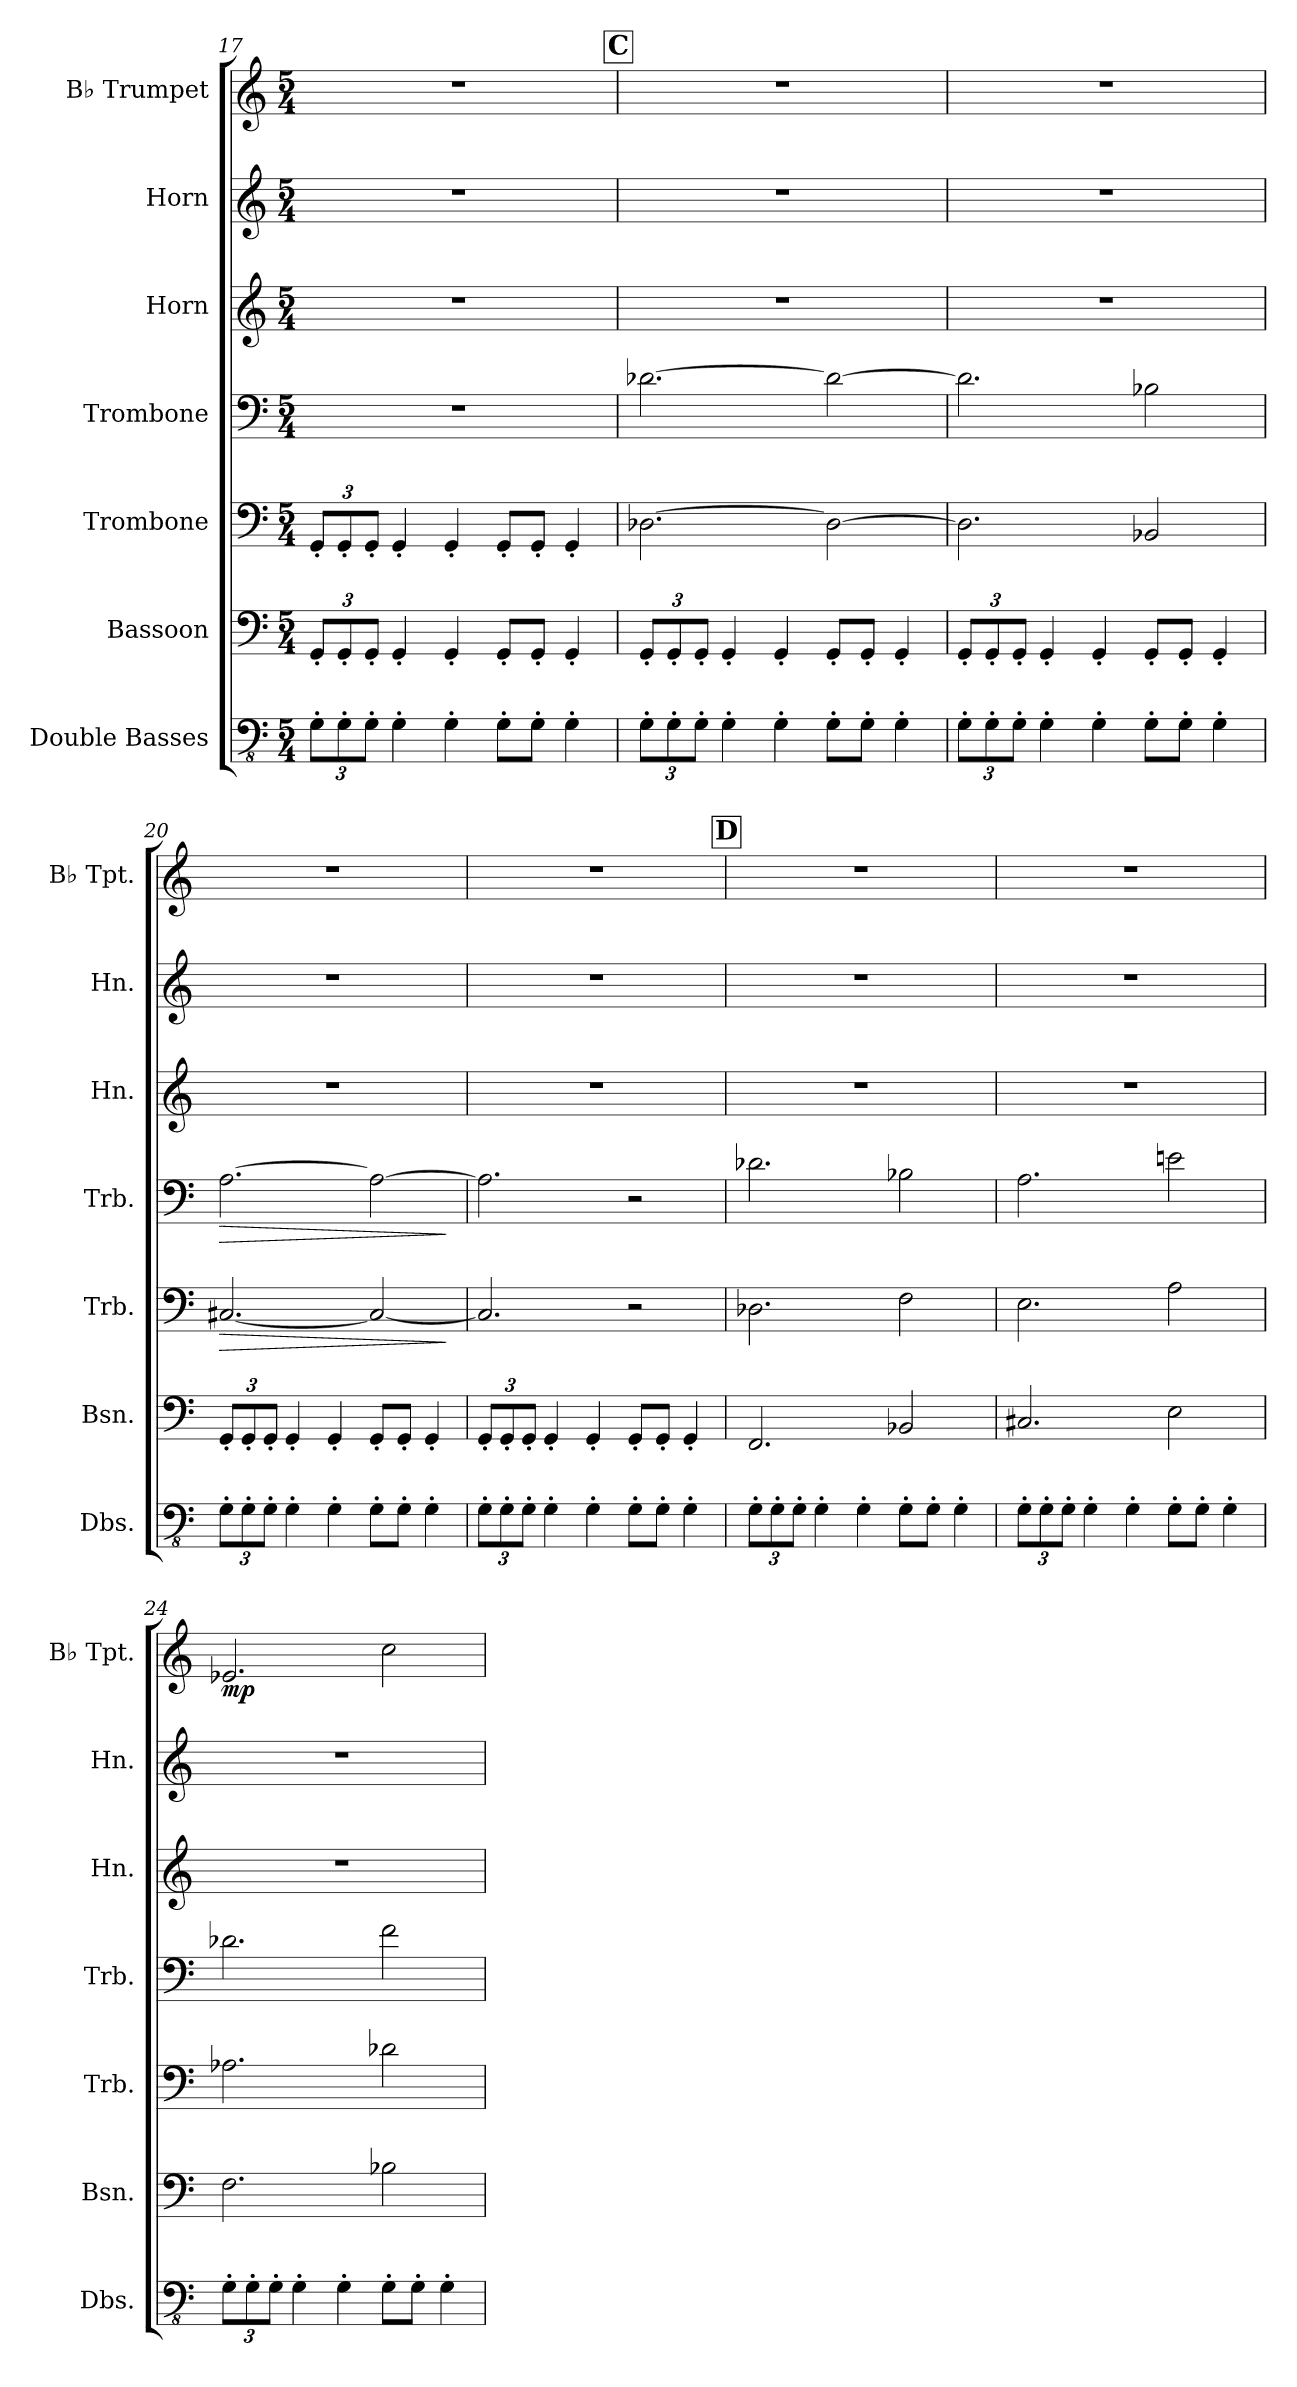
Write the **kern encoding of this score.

**kern	**kern	**kern	**dynam	**kern	**dynam	**kern	**kern	**kern	**dynam
*part7	*part6	*part5	*part5	*part4	*part4	*part3	*part2	*part1	*part1
*staff7	*staff6	*staff5	*staff5	*staff4	*staff4	*staff3	*staff2	*staff1	*staff1
*I"Double Basses	*I"Bassoon	*I"Trombone	*	*I"Trombone	*	*I"Horn	*I"Horn	*I"B♭ Trumpet	*
*I'Dbs.	*I'Bsn.	*I'Trb.	*	*I'Trb.	*	*I'Hn.	*I'Hn.	*I'B♭ Tpt.	*
!!LO:PB:g=z
*clefFv4	*clefF4	*clefF4	*	*clefF4	*	*clefG2	*clefG2	*clefG2	*
*	*	*	*	*	*	*ITrd4c7	*ITrd4c7	*ITrd1c2	*
*k[]	*k[]	*k[]	*	*k[]	*	*k[b-]	*k[b-]	*k[b-e-]	*
*C:	*C:	*C:	*	*C:	*	*F:	*F:	*B-:	*
*M5/4	*M5/4	*M5/4	*	*M5/4	*	*M5/4	*M5/4	*M5/4	*
*Xbrackettup	*Xbrackettup	*Xbrackettup	*	*	*	*	*	*	*
=17	=17	=17	=17	=17	=17	=17	=17	=17	=17
12GG'\L	12GG'/L	12GG'/L	.	4%5r	.	4%5r	4%5r	4%5r	.
12GG'\	12GG'/	12GG'/	.	.	.	.	.	.	.
12GG'\J	12GG'/J	12GG'/J	.	.	.	.	.	.	.
4GG'\	4GG'/	4GG'/	.	.	.	.	.	.	.
4GG'\	4GG'/	4GG'/	.	.	.	.	.	.	.
8GG'\L	8GG'/L	8GG'/L	.	.	.	.	.	.	.
8GG'\J	8GG'/J	8GG'/J	.	.	.	.	.	.	.
4GG'\	4GG'/	4GG'/	.	.	.	.	.	.	.
!!LO:REH:place=s1:a:t=C
=18	=18	=18	=18	=18	=18	=18	=18	=18	=18
12GG'\L	12GG'/L	[2.D-X\	.	[2.d-X\	.	4%5r	4%5r	4%5r	.
12GG'\	12GG'/	.	.	.	.	.	.	.	.
12GG'\J	12GG'/J	.	.	.	.	.	.	.	.
4GG'\	4GG'/	.	.	.	.	.	.	.	.
4GG'\	4GG'/	.	.	.	.	.	.	.	.
8GG'\L	8GG'/L	2D-\_	.	2d-\_	.	.	.	.	.
8GG'\J	8GG'/J	.	.	.	.	.	.	.	.
4GG'\	4GG'/	.	.	.	.	.	.	.	.
=19	=19	=19	=19	=19	=19	=19	=19	=19	=19
12GG'\L	12GG'/L	2.D-\]	.	2.d-\]	.	4%5r	4%5r	4%5r	.
12GG'\	12GG'/	.	.	.	.	.	.	.	.
12GG'\J	12GG'/J	.	.	.	.	.	.	.	.
4GG'\	4GG'/	.	.	.	.	.	.	.	.
4GG'\	4GG'/	.	.	.	.	.	.	.	.
8GG'\L	8GG'/L	2BB-X/	.	2B-X\	.	.	.	.	.
8GG'\J	8GG'/J	.	.	.	.	.	.	.	.
4GG'\	4GG'/	.	.	.	.	.	.	.	.
=20	=20	=20	=20	=20	=20	=20	=20	=20	=20
!	!	!	!LO:HP:b	!	!LO:HP:b	!	!	!	!
12GG'\L	12GG'/L	[2.C#X/	>	[2.A\	>	4%5r	4%5r	4%5r	.
12GG'\	12GG'/	.	.	.	.	.	.	.	.
12GG'\J	12GG'/J	.	.	.	.	.	.	.	.
4GG'\	4GG'/	.	.	.	.	.	.	.	.
4GG'\	4GG'/	.	.	.	.	.	.	.	.
8GG'\L	8GG'/L	2C#/_	.	2A\_	.	.	.	.	.
8GG'\J	8GG'/J	.	.	.	.	.	.	.	.
4GG'\	4GG'/	.	.	.	.	.	.	.	.
.	.	.	]	.	]	.	.	.	.
!!LO:PB:g=z
=21	=21	=21	=21	=21	=21	=21	=21	=21	=21
12GG'\L	12GG'/L	2.C#/]	.	2.A\]	.	4%5r	4%5r	4%5r	.
12GG'\	12GG'/	.	.	.	.	.	.	.	.
12GG'\J	12GG'/J	.	.	.	.	.	.	.	.
4GG'\	4GG'/	.	.	.	.	.	.	.	.
4GG'\	4GG'/	.	.	.	.	.	.	.	.
8GG'\L	8GG'/L	2r	.	2r	.	.	.	.	.
8GG'\J	8GG'/J	.	.	.	.	.	.	.	.
4GG'\	4GG'/	.	.	.	.	.	.	.	.
!!LO:REH:place=s1:a:t=D
=22	=22	=22	=22	=22	=22	=22	=22	=22	=22
12GG'\L	2.FF/	2.D-X\	.	2.d-X\	.	4%5r	4%5r	4%5r	.
12GG'\	.	.	.	.	.	.	.	.	.
12GG'\J	.	.	.	.	.	.	.	.	.
4GG'\	.	.	.	.	.	.	.	.	.
4GG'\	.	.	.	.	.	.	.	.	.
8GG'\L	2BB-X/	2F\	.	2B-X\	.	.	.	.	.
8GG'\J	.	.	.	.	.	.	.	.	.
4GG'\	.	.	.	.	.	.	.	.	.
=23	=23	=23	=23	=23	=23	=23	=23	=23	=23
12GG'\L	2.C#X/	2.E\	.	2.A\	.	4%5r	4%5r	4%5r	.
12GG'\	.	.	.	.	.	.	.	.	.
12GG'\J	.	.	.	.	.	.	.	.	.
4GG'\	.	.	.	.	.	.	.	.	.
4GG'\	.	.	.	.	.	.	.	.	.
8GG'\L	2E\	2A\	.	2en\	.	.	.	.	.
8GG'\J	.	.	.	.	.	.	.	.	.
4GG'\	.	.	.	.	.	.	.	.	.
=24	=24	=24	=24	=24	=24	=24	=24	=24	=24
!	!	!	!	!	!	!	!	!	!LO:DY:b
12GG'\L	2.F\	2.A-X\	.	2.d-X\	.	4%5r	4%5r	2.d-X/	mp
12GG'\	.	.	.	.	.	.	.	.	.
12GG'\J	.	.	.	.	.	.	.	.	.
4GG'\	.	.	.	.	.	.	.	.	.
4GG'\	.	.	.	.	.	.	.	.	.
8GG'\L	2B-X\	2d-X\	.	2f\	.	.	.	2b-\	.
8GG'\J	.	.	.	.	.	.	.	.	.
4GG'\	.	.	.	.	.	.	.	.	.
=	=	=	=	=	=	=	=	=	=
*-	*-	*-	*-	*-	*-	*-	*-	*-	*-
